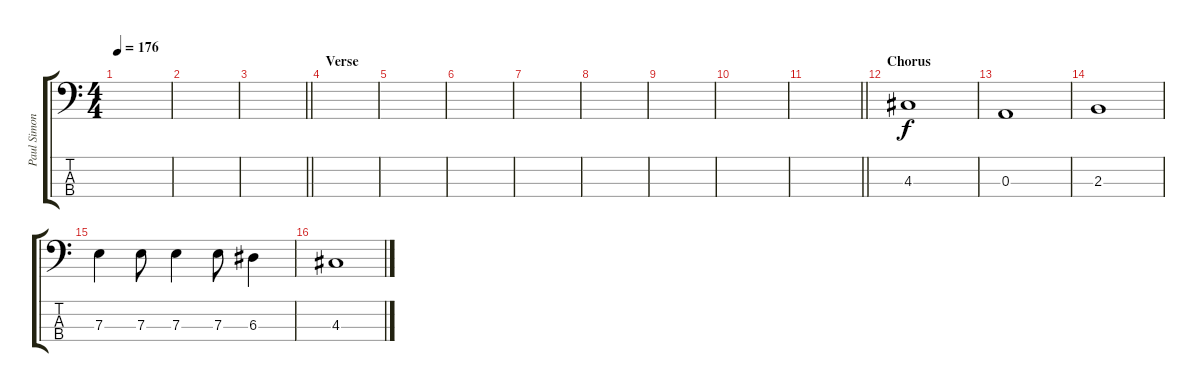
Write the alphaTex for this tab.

\track ("Paul Simonon - Bass Guitar" "Paul Simon") {instrument electricbassfinger}
\staff {score tabs}
\tuning (G2 D2 A1 E1) {hide}
\ts (4 4)
\tempo 176
\clef f4
\ks c
|
|
\barLineRight lightlight
|
\section ("" "Verse")
|
|
|
|
|
|
|
\barLineRight lightlight
|
\section ("" "Chorus")
4.3.1 |
0.3.1 |
2.3.1 |
7.3.4 7.3.8 7.3.4 7.3.8 6.3.4 |
4.3.1
